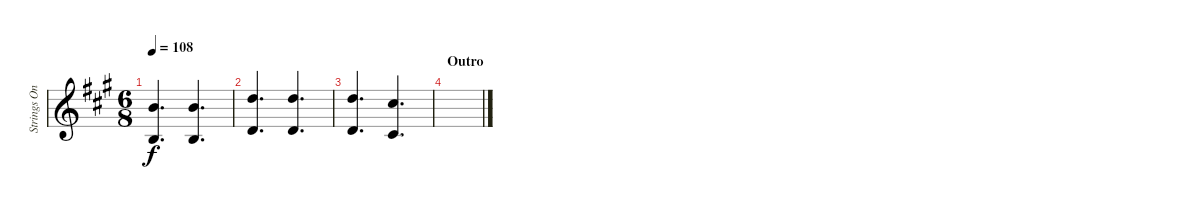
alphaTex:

\track ("Strings One" "Strings On") {instrument stringensemble1}
\staff {score}
\tuning (E4 B3 G3 D3 A2 E2) {hide}
\ts (6 8)
\tempo 108
\clef g2
\ks a
(12.2 4.3).4{d dy f} (7.1 4.3).4{d} |
(15.2 7.3).4{d} (10.1 3.2).4{d} |
(15.2 7.3).4{d} (9.1 6.3).4{d} |
\section ("" "Outro")
